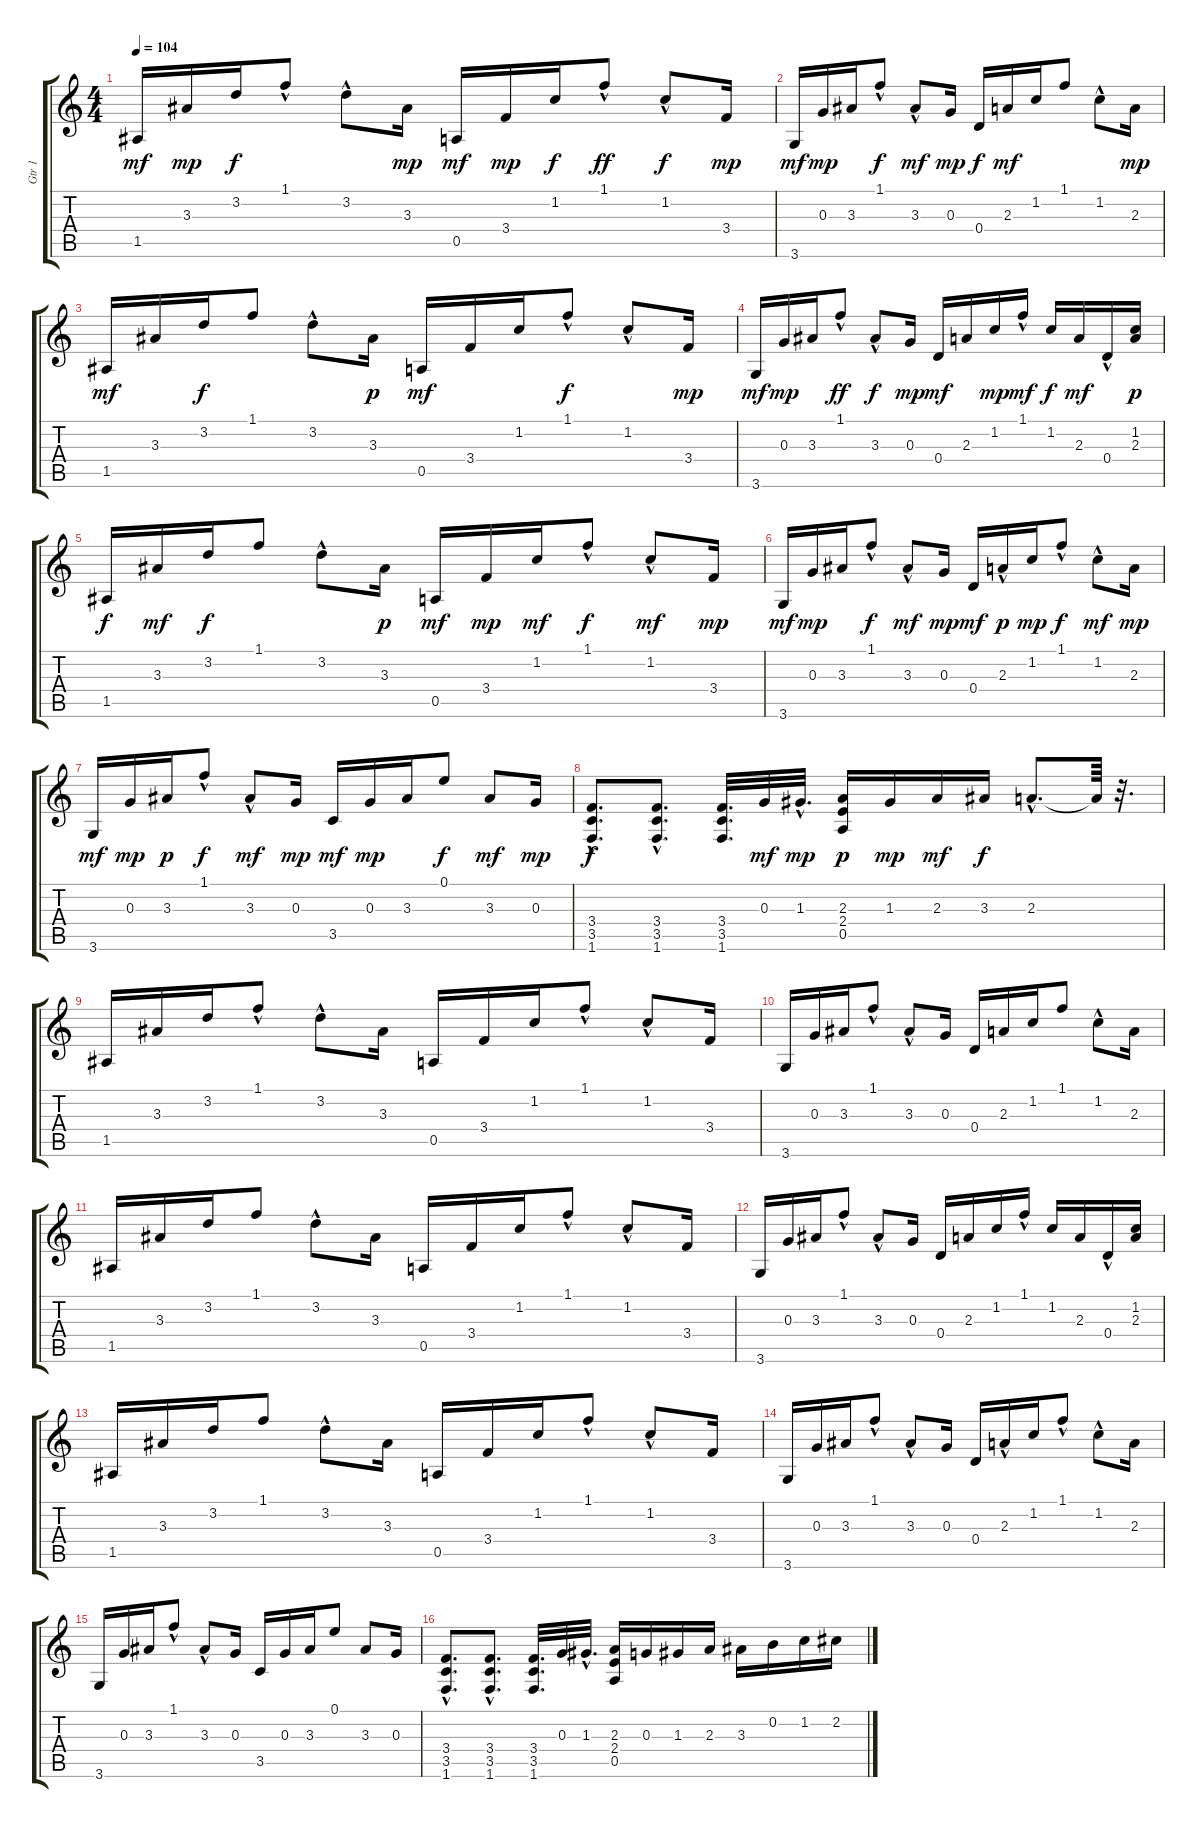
\track ("Gtr 1" "Gtr 1") {instrument acousticguitarsteel}
\staff {score tabs}
\tuning (E4 B3 G3 D3 A2 E2) {hide}
\ts (4 4)
\tempo 104
\clef g2
\ks c
1.5.16{dy mf} 3.3.16{dy mp} 3.2.16{dy f} 1.1{hac}.8 3.2{hac}.8 3.3.16{dy mp} 0.5.16{dy mf} 3.4.16{dy mp} 1.2.16{dy f} 1.1{hac}.8{dy ff} 1.2{hac}.8{dy f} 3.4.16{dy mp} |
3.6.16{dy mf} 0.3.16{dy mp} 3.3.16 1.1{hac}.8{dy f} 3.3{hac}.8{dy mf} 0.3.16{dy mp} 0.4.16{dy f} 2.3.16{dy mf} 1.2.16 1.1.8 1.2{hac}.8 2.3.16{dy mp} |
1.5.16{dy mf} 3.3.16 3.2.16{dy f} 1.1.8 3.2{hac}.8 3.3.16{dy p} 0.5.16{dy mf} 3.4.16 1.2.16 1.1{hac}.8{dy f} 1.2{hac}.8 3.4.16{dy mp} |
3.6.16{dy mf} 0.3.16{dy mp} 3.3.16 1.1{hac}.8{dy ff} 3.3{hac}.8{dy f} 0.3.16{dy mp} 0.4.16{dy mf} 2.3.16 1.2.16{dy mp} 1.1{hac}.16{dy mf} 1.2.16{dy f} 2.3.16{dy mf} 0.4{hac}.16 (1.2 2.3).16{dy p} |
1.5.16{dy f} 3.3.16{dy mf} 3.2.16{dy f} 1.1.8 3.2{hac}.8 3.3.16{dy p} 0.5.16{dy mf} 3.4.16{dy mp} 1.2.16{dy mf} 1.1{hac}.8{dy f} 1.2{hac}.8{dy mf} 3.4.16{dy mp} |
3.6.16{dy mf} 0.3.16{dy mp} 3.3.16 1.1{hac}.8{dy f} 3.3{hac}.8{dy mf} 0.3.16{dy mp} 0.4.16{dy mf} 2.3{hac}.16{dy p} 1.2.16{dy mp} 1.1{hac}.8{dy f} 1.2{hac}.8{dy mf} 2.3.16{dy mp} |
3.6.16{dy mf} 0.3.16{dy mp} 3.3.16{dy p} 1.1{hac}.8{dy f} 3.3{hac}.8{dy mf} 0.3.16{dy mp} 3.5.16{dy mf} 0.3.16{dy mp} 3.3.16 0.1.8{dy f} 3.3.8{dy mf} 0.3.16{dy mp} |
(3.4{hac} 3.5{hac} 1.6{hac}).8{d dy f} (3.4 3.5{hac} 1.6{hac}).8{d} (3.4 3.5 1.6).32{d} 0.3.32{dy mf} 1.3{hac}.32{d dy mp} (2.3 2.4 0.5).16{dy p} 1.3.16{dy mp} 2.3.16{dy mf} 3.3.16{dy f} 2.3{hac}.8{d} 2.3{t}.64 r.32{d} |
1.5.16 3.3.16 3.2.16 1.1{hac}.8 3.2{hac}.8 3.3.16 0.5.16 3.4.16 1.2.16 1.1{hac}.8 1.2{hac}.8 3.4.16 |
3.6.16 0.3.16 3.3.16 1.1{hac}.8 3.3{hac}.8 0.3.16 0.4.16 2.3.16 1.2.16 1.1.8 1.2{hac}.8 2.3.16 |
1.5.16 3.3.16 3.2.16 1.1.8 3.2{hac}.8 3.3.16 0.5.16 3.4.16 1.2.16 1.1{hac}.8 1.2{hac}.8 3.4.16 |
3.6.16 0.3.16 3.3.16 1.1{hac}.8 3.3{hac}.8 0.3.16 0.4.16 2.3.16 1.2.16 1.1{hac}.16 1.2.16 2.3.16 0.4{hac}.16 (1.2 2.3).16 |
1.5.16 3.3.16 3.2.16 1.1.8 3.2{hac}.8 3.3.16 0.5.16 3.4.16 1.2.16 1.1{hac}.8 1.2{hac}.8 3.4.16 |
3.6.16 0.3.16 3.3.16 1.1{hac}.8 3.3{hac}.8 0.3.16 0.4.16 2.3{hac}.16 1.2.16 1.1{hac}.8 1.2{hac}.8 2.3.16 |
3.6.16 0.3.16 3.3.16 1.1{hac}.8 3.3{hac}.8 0.3.16 3.5.16 0.3.16 3.3.16 0.1.8 3.3.8 0.3.16 |
(3.4{hac} 3.5{hac} 1.6{hac}).8{d} (3.4 3.5{hac} 1.6{hac}).8{d} (3.4 3.5 1.6).32{d} 0.3.32 1.3{hac}.32{d} (2.3 2.4 0.5).16 0.3.16 1.3.16 2.3.16 3.3.16 0.2.16 1.2.16 2.2.16
